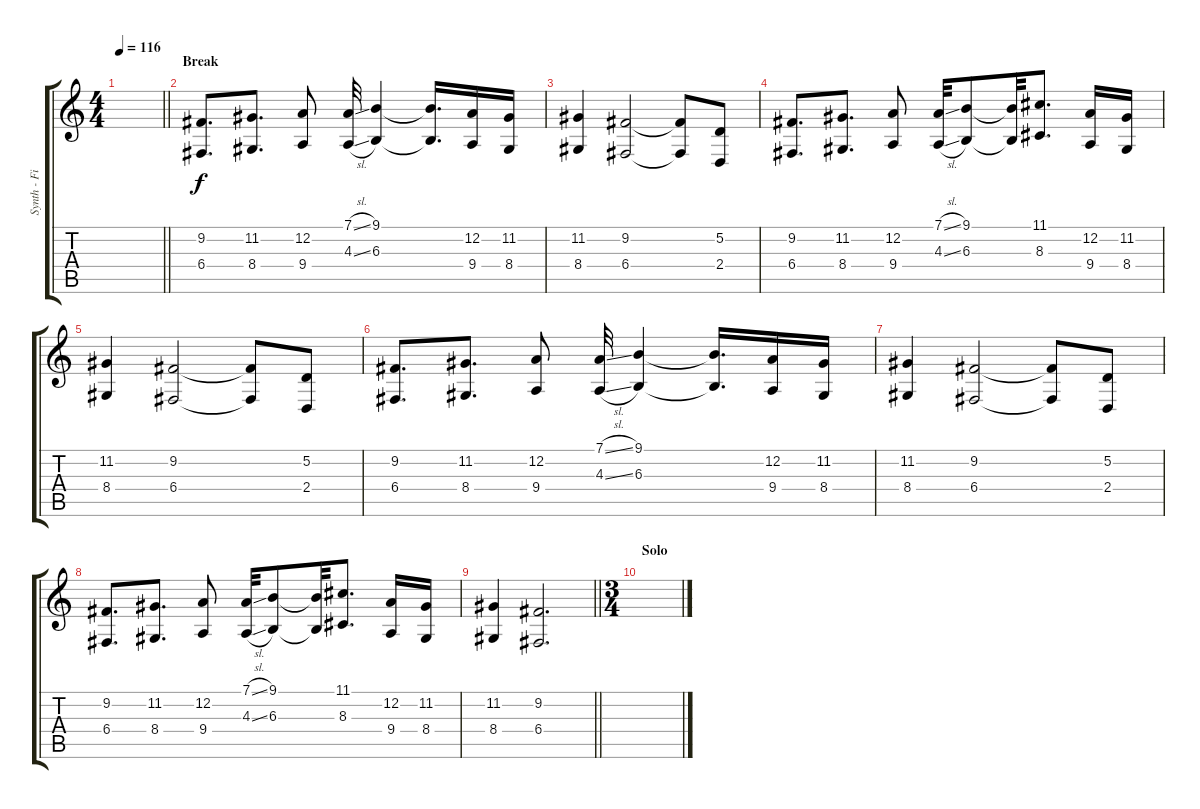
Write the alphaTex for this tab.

\track ("Synth - Fills 5" "Synth - Fi") {instrument stringensemble1}
\staff {score tabs}
\tuning (D4 A3 F3 C3 G2 D2) {hide}
\ts (4 4)
\tempo 116
\clef g2
\barLineRight lightlight
\ks c
|
\section ("" "Break")
(9.2 6.4).8{d volume 12} (11.2 8.4).8{d} (12.2 9.4).8 (7.1{sl} 4.3{sl}).32 (9.1 6.3).4 (9.1{t} 6.3{t}).16{d} (12.2 9.4).16 (11.2 8.4).16 |
(11.2 8.4).4 (9.2 6.4).2 (9.2{t} 6.4{t}).8 (5.2 2.4).8 |
(9.2 6.4).8{d} (11.2 8.4).8{d} (12.2 9.4).8 (7.1{sl} 4.3{sl}).32 (9.1 6.3).8 (9.1{t} 6.3{t}).32 (11.1 8.3).8{d} (12.2 9.4).16 (11.2 8.4).16 |
(11.2 8.4).4 (9.2 6.4).2 (9.2{t} 6.4{t}).8 (5.2 2.4).8 |
(9.2 6.4).8{d} (11.2 8.4).8{d} (12.2 9.4).8 (7.1{sl} 4.3{sl}).32 (9.1 6.3).4 (9.1{t} 6.3{t}).16{d} (12.2 9.4).16 (11.2 8.4).16 |
(11.2 8.4).4 (9.2 6.4).2 (9.2{t} 6.4{t}).8 (5.2 2.4).8 |
(9.2 6.4).8{d} (11.2 8.4).8{d} (12.2 9.4).8 (7.1{sl} 4.3{sl}).32 (9.1 6.3).8 (9.1{t} 6.3{t}).32 (11.1 8.3).8{d} (12.2 9.4).16 (11.2 8.4).16 |
\barLineRight lightlight
(11.2 8.4).4 (9.2 6.4).2{d} |
\ts (3 4)
\section ("" "Solo")
